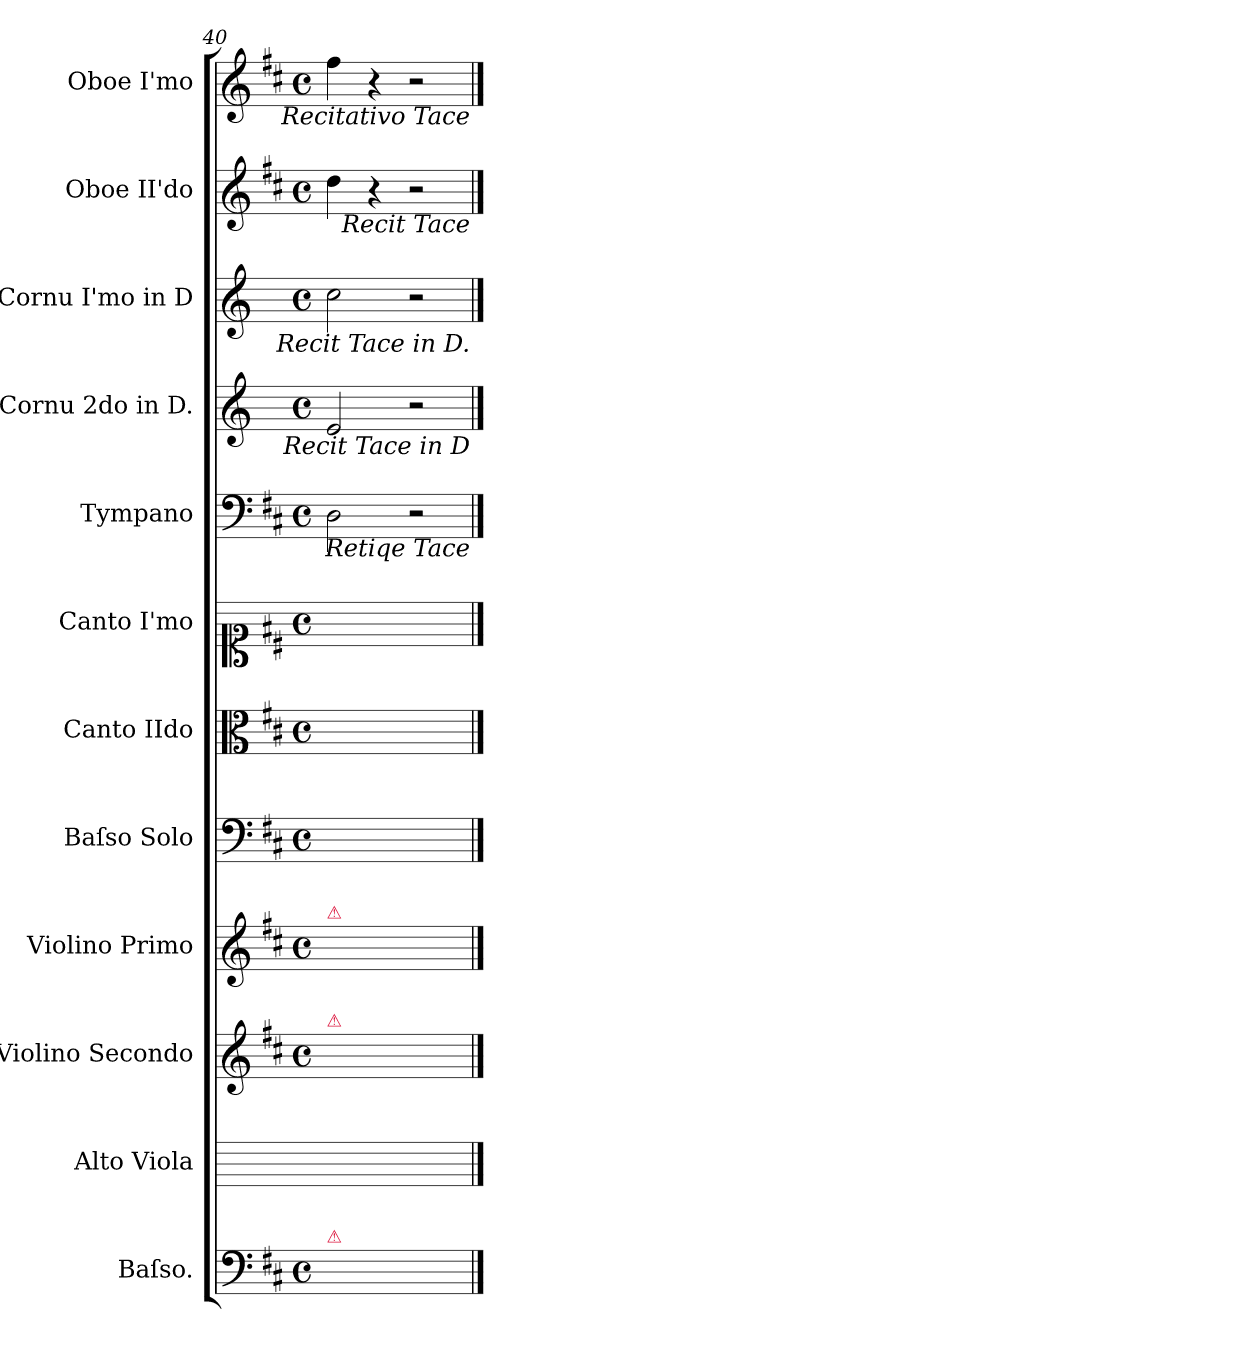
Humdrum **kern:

**kern	**kern	**kern	**kern	**kern	**kern	**kern	**kern	**kern	**kern	**kern	**kern
*part12	*part11	*part10	*part9	*part8	*part7	*part6	*part5	*part4	*part3	*part2	*part1
*staff12	*staff11	*staff10	*staff9	*staff8	*staff7	*staff6	*staff5	*staff4	*staff3	*staff2	*staff1
*I"Baſso.	*I"Alto Viola	*I"Violino Secondo	*I"Violino Primo	*I"Baſso Solo	*I"Canto IIdo	*I"Canto I'mo	*I"Tympano	*I"Cornu 2do in D.	*I"Cornu I'mo in D	*I"Oboe II'do	*I"Oboe I'mo
*	*I'vla	*I'vl 2	*I'vl 1	*I'B solo	*	*	*	*I'cor 2	*I'cor 1	*I'ob 2	*I'ob 1
*clefF4	*	*clefG2	*clefG2	*clefF4	*clefC3	*clefC1	*clefF4	*clefG2	*clefG2	*clefG2	*clefG2
*	*	*	*	*	*	*	*	*ITrd6c10	*ITrd6c10	*	*
*k[f#c#]	*	*k[f#c#]	*k[f#c#]	*k[f#c#]	*k[f#c#]	*k[f#c#]	*k[f#c#]	*k[f#c#]	*k[f#c#]	*k[f#c#]	*k[f#c#]
*D:	*	*D:	*D:	*D:	*D:	*D:	*D:	*	*	*D:	*D:
*M4/4	*	*M4/4	*M4/4	*M4/4	*M4/4	*M4/4	*M4/4	*M4/4	*M4/4	*M4/4	*M4/4
*met(c)	*	*met(c)	*met(c)	*met(c)	*met(c)	*met(c)	*met(c)	*met(c)	*met(c)	*met(c)	*met(c)
=40	=40	=40	=40	=40	=40	=40	=40	=40	=40	=40	=40
!	!	!	!LO:TX:a:color=crimson:t=⚠	!	!	!	!	!	!	!	!
!	!	!LO:TX:a:color=crimson:t=⚠	!	!	!	!	!	!	!	!	!
!LO:TX:a:color=crimson:t=⚠	!	!	!	!	!	!	!	!	!	!	!
1ryy	1ryy	1ryy	1ryy	1ryy	1ryy	1ryy	2D\	2F#/	2d\	4dd\	4ff#\
.	.	.	.	.	.	.	.	.	.	4r	4r
.	.	.	.	.	.	.	2r	2r	2r	2r	2r
!	!	!	!	!	!	!	!	!	!	!	!LO:TX:b:i:rj:t=Recitativo Tace
!	!	!	!	!	!	!	!	!	!	!LO:TX:b:i:t=Recit Tace	!
!	!	!	!	!	!	!	!	!	!LO:TX:b:i:t=Recit Tace in D.	!	!
!	!	!	!	!	!	!	!	!LO:TX:b:i:t=Recit Tace in D	!	!	!
!	!	!	!	!	!	!	!LO:TX:b:i:t=Retiqe Tace	!	!	!	!
==	==	==	==	==	==	==	==	==	==	==	==
*-	*-	*-	*-	*-	*-	*-	*-	*-	*-	*-	*-
